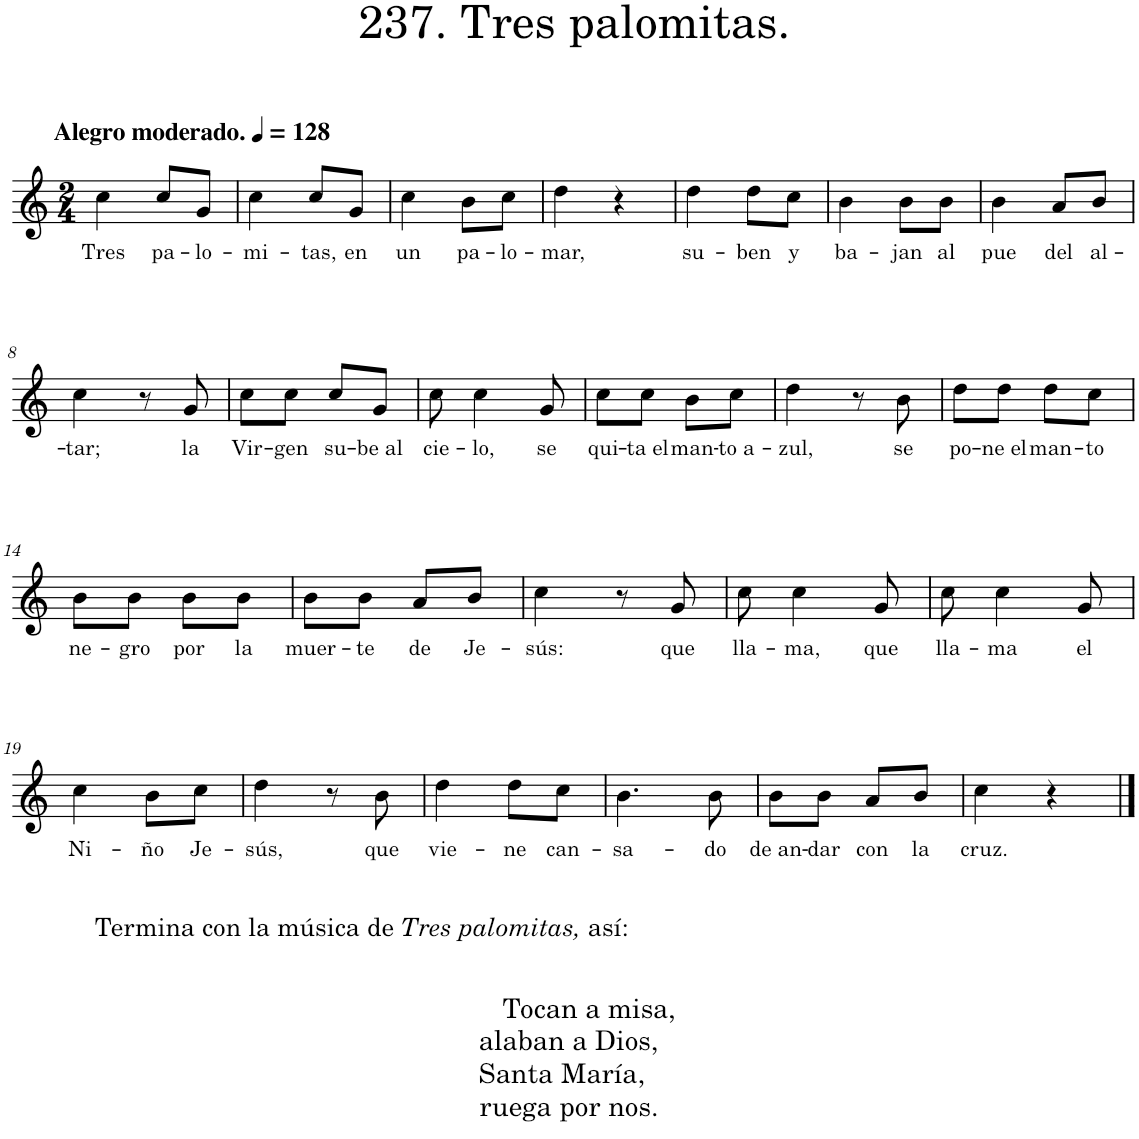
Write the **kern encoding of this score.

**kern	**text
*part1	*part1
*staff1	*staff1
*I"Piano	*
*I'Pno.	*
*clefG2	*
*k[]	*
*M2/4	*
*MM128	*
=1	=1
!LO:TX:a:B:t=Alegro moderado.	!
!	!LO:LY:b
4cc\	Tres
!	!LO:LY:b
8cc/L	pa-
!	!LO:LY:b
8g/J	-lo-
=2	=2
!	!LO:LY:b
4cc\	-mi-
!	!LO:LY:b
8cc/L	-tas,
!	!LO:LY:b
8g/J	en
=3	=3
!	!LO:LY:b
4cc\	un
!	!LO:LY:b
8b\L	pa-
!	!LO:LY:b
8cc\J	-lo-
=4	=4
!	!LO:LY:b
4dd\	-mar,
4r	.
=5	=5
!	!LO:LY:b
4dd\	su-
!	!LO:LY:b
8dd\L	-ben
!	!LO:LY:b
8cc\J	y
=6	=6
!	!LO:LY:b
4b\	ba-
!	!LO:LY:b
8b\L	-jan
!	!LO:LY:b
8b\J	al
=7	=7
!	!LO:LY:b
4b\	pue
!	!LO:LY:b
8a/L	del
!	!LO:LY:b
8b/J	al-
!!LO:LB:g=z
=8	=8
!	!LO:LY:b
4cc\	-tar;
8r	.
!	!LO:LY:b
8g/	la
=9	=9
!	!LO:LY:b
8cc\L	Vir-
!	!LO:LY:b
8cc\J	-gen
!	!LO:LY:b
8cc/L	su-
!	!LO:LY:b
8g/J	-be al
=10	=10
!	!LO:LY:b
8cc\	cie-
!	!LO:LY:b
4cc\	-lo,
!	!LO:LY:b
8g/	se
=11	=11
!	!LO:LY:b
8cc\L	qui-
!	!LO:LY:b
8cc\J	-ta el
!	!LO:LY:b
8b\L	man-
!	!LO:LY:b
8cc\J	-to a-
=12	=12
!	!LO:LY:b
4dd\	-zul,
8r	.
!	!LO:LY:b
8b\	se
=13	=13
!	!LO:LY:b
8dd\L	po-
!	!LO:LY:b
8dd\J	-ne el
!	!LO:LY:b
8dd\L	man-
!	!LO:LY:b
8cc\J	-to
!!LO:LB:g=z
=14	=14
!	!LO:LY:b
8b\L	ne-
!	!LO:LY:b
8b\J	-gro
!	!LO:LY:b
8b\L	por
!	!LO:LY:b
8b\J	la
=15	=15
!	!LO:LY:b
8b\L	muer-
!	!LO:LY:b
8b\J	-te
!	!LO:LY:b
8a/L	de
!	!LO:LY:b
8b/J	Je-
=16	=16
!	!LO:LY:b
4cc\	-sús:
8r	.
!	!LO:LY:b
8g/	que
=17	=17
!	!LO:LY:b
8cc\	lla-
!	!LO:LY:b
4cc\	-ma,
!	!LO:LY:b
8g/	que
=18	=18
!	!LO:LY:b
8cc\	lla-
!	!LO:LY:b
4cc\	-ma
!	!LO:LY:b
8g/	el
!!LO:LB:g=z
=19	=19
!	!LO:LY:b
4cc\	Ni-
!LO:TX:b:t=Termina con la música de	!
!LO:TX:b:i:t=Tres palomitas,	!
!LO:TX:b:t=así&colon;	!
!	!LO:LY:b
8b\L	-ño
!	!LO:LY:b
8cc\J	Je-
=20	=20
!	!LO:LY:b
4dd\	-sús,
8r	.
!	!LO:LY:b
8b\	que
=21	=21
!	!LO:LY:b
4dd\	vie-
!	!LO:LY:b
8dd\L	-ne
!	!LO:LY:b
8cc\J	can-
=22	=22
!LO:TX:b:t=Tocan a misa,	!
!LO:TX:b:t=alaban a Dios,	!
!LO:TX:b:t=Santa María,	!
!LO:TX:b:t=ruega por nos.	!
!	!LO:LY:b
4.b\	-sa-
!	!LO:LY:b
8b\	-do
=23	=23
!	!LO:LY:b
8b\L	de an-
!	!LO:LY:b
8b\J	-dar
!	!LO:LY:b
8a/L	con
!	!LO:LY:b
8b/J	la
=24	=24
!	!LO:LY:b
4cc\	cruz.
4r	.
==	==
*-	*-
